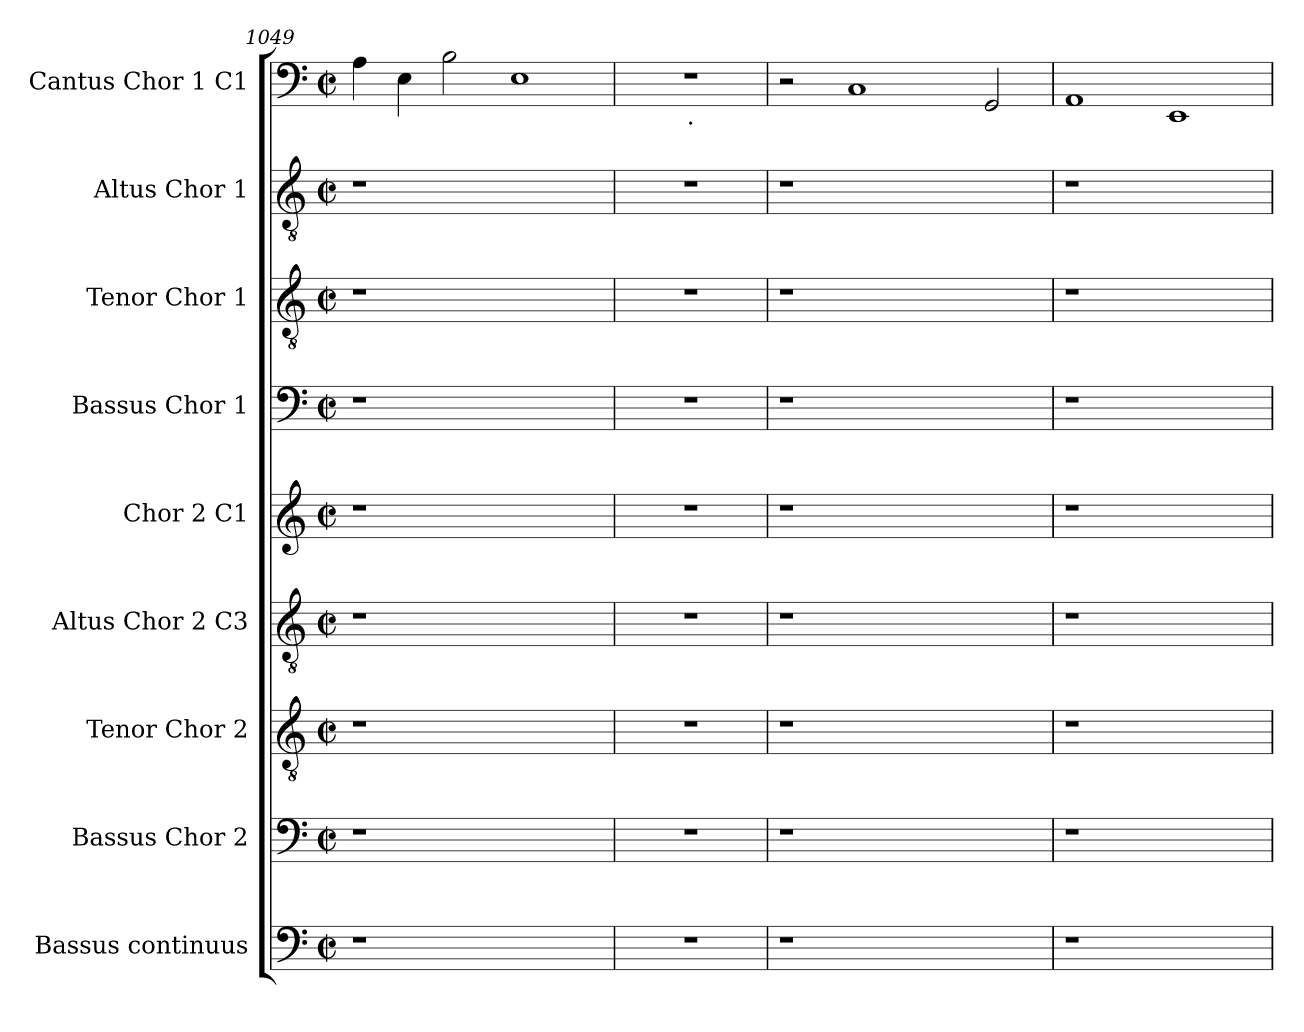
**kern	**kern	**kern	**kern	**kern	**kern	**kern	**kern	**kern
*part9	*part8	*part7	*part6	*part5	*part4	*part3	*part2	*part1
*staff9	*staff8	*staff7	*staff6	*staff5	*staff4	*staff3	*staff2	*staff1
*I"Bassus continuus	*I"Bassus Chor 2	*I"Tenor Chor 2	*I"Altus Chor 2 C3	*I"Chor 2 C1	*I"Bassus Chor 1	*I"Tenor Chor 1	*I"Altus Chor 1	*I"Cantus Chor 1 C1
*I'Bc	*I'B2	*I'T2	*I'A2	*I'C2	*I'B1	*I'T1	*I'A1	*I'C1
*clefF4	*clefF4	*clefGv2	*clefGv2	*clefG2	*clefF4	*clefGv2	*clefGv2	*clefF4
*ITrd7c12	*	*	*	*	*	*	*	*
*k[]	*k[]	*k[]	*k[]	*k[]	*k[]	*k[]	*k[]	*k[]
*C:	*C:	*C:	*C:	*C:	*C:	*C:	*C:	*C:
*M2/2	*M2/2	*M2/2	*M2/2	*M2/2	*M2/2	*M2/2	*M2/2	*M2/2
*met(c|)	*met(c|)	*met(c|)	*met(c|)	*met(c|)	*met(c|)	*met(c|)	*met(c|)	*met(c|)
=1049	=1049	=1049	=1049	=1049	=1049	=1049	=1049	=1049
1r	1r	1r	1r	1r	1r	1r	1r	4A\
.	.	.	.	.	.	.	.	4E\
.	.	.	.	.	.	.	.	2B\
1ryy	1ryy	1ryy	1ryy	1ryy	1ryy	1ryy	1ryy	1E
=1050	=1050	=1050	=1050	=1050	=1050	=1050	=1050	=1050
*	*	*	*	*	*	*	*	*^
1r	1r	1r	1r	1r	1r	1r	1r	1r	4...ryy
!	!	!	!	!	!	!	!	!	!LO:TX:b:t=.
.	.	.	.	.	.	.	.	.	2ryy
.	.	.	.	.	.	.	.	.	32ryy
*	*	*	*	*	*	*	*	*v	*v
!!LO:LB:g=z
=1051	=1051	=1051	=1051	=1051	=1051	=1051	=1051	=1051
1r	1r	1r	1r	1r	1r	1r	1r	2r
.	.	.	.	.	.	.	.	1C
1ryy	1ryy	1ryy	1ryy	1ryy	1ryy	1ryy	1ryy	.
.	.	.	.	.	.	.	.	2GG/
=1052	=1052	=1052	=1052	=1052	=1052	=1052	=1052	=1052
1r	1r	1r	1r	1r	1r	1r	1r	1AA
1ryy	1ryy	1ryy	1ryy	1ryy	1ryy	1ryy	1ryy	1EE
=	=	=	=	=	=	=	=	=
*-	*-	*-	*-	*-	*-	*-	*-	*-
